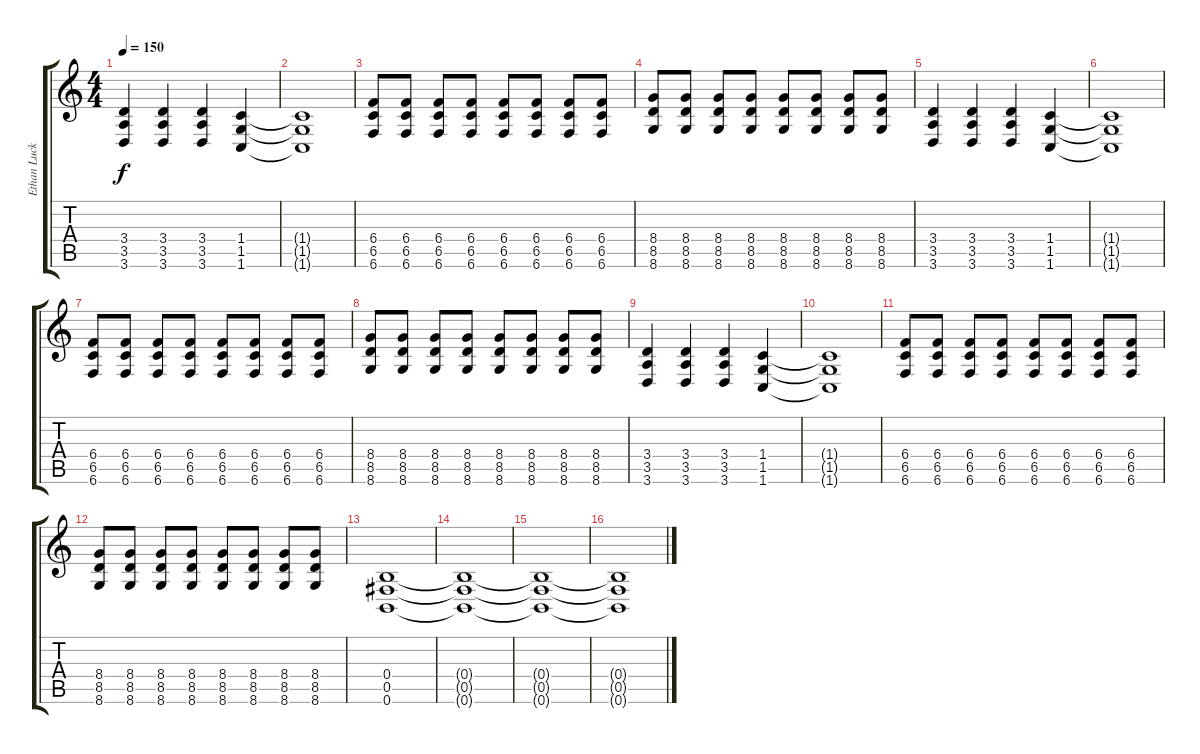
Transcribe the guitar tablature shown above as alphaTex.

\track ("Ethan Luck" "Ethan Luck") {instrument distortionguitar}
\staff {score tabs}
\tuning (Db4 Ab3 E3 B2 Gb2 B1) {hide}
\ts (4 4)
\tempo 150
\clef g2
\ks c
(3.4 3.5 3.6).4{dy f} (3.4 3.5 3.6).4 (3.4 3.5 3.6).4 (1.4 1.5 1.6).4 |
(1.4{t} 1.5{t} 1.6{t}).1 |
(6.4 6.5 6.6).8 (6.4 6.5 6.6).8 (6.4 6.5 6.6).8 (6.4 6.5 6.6).8 (6.4 6.5 6.6).8 (6.4 6.5 6.6).8 (6.4 6.5 6.6).8 (6.4 6.5 6.6).8 |
(8.4 8.5 8.6).8 (8.4 8.5 8.6).8 (8.4 8.5 8.6).8 (8.4 8.5 8.6).8 (8.4 8.5 8.6).8 (8.4 8.5 8.6).8 (8.4 8.5 8.6).8 (8.4 8.5 8.6).8 |
(3.4 3.5 3.6).4 (3.4 3.5 3.6).4 (3.4 3.5 3.6).4 (1.4 1.5 1.6).4 |
(1.4{t} 1.5{t} 1.6{t}).1 |
(6.4 6.5 6.6).8 (6.4 6.5 6.6).8 (6.4 6.5 6.6).8 (6.4 6.5 6.6).8 (6.4 6.5 6.6).8 (6.4 6.5 6.6).8 (6.4 6.5 6.6).8 (6.4 6.5 6.6).8 |
(8.4 8.5 8.6).8 (8.4 8.5 8.6).8 (8.4 8.5 8.6).8 (8.4 8.5 8.6).8 (8.4 8.5 8.6).8 (8.4 8.5 8.6).8 (8.4 8.5 8.6).8 (8.4 8.5 8.6).8 |
(3.4 3.5 3.6).4 (3.4 3.5 3.6).4 (3.4 3.5 3.6).4 (1.4 1.5 1.6).4 |
(1.4{t} 1.5{t} 1.6{t}).1 |
(6.4 6.5 6.6).8 (6.4 6.5 6.6).8 (6.4 6.5 6.6).8 (6.4 6.5 6.6).8 (6.4 6.5 6.6).8 (6.4 6.5 6.6).8 (6.4 6.5 6.6).8 (6.4 6.5 6.6).8 |
(8.4 8.5 8.6).8 (8.4 8.5 8.6).8 (8.4 8.5 8.6).8 (8.4 8.5 8.6).8 (8.4 8.5 8.6).8 (8.4 8.5 8.6).8 (8.4 8.5 8.6).8 (8.4 8.5 8.6).8 |
(0.4 0.5 0.6).1 |
(0.4{t} 0.5{t} 0.6{t}).1 |
(0.4{t} 0.5{t} 0.6{t}).1 |
(0.4{t} 0.5{t} 0.6{t}).1
